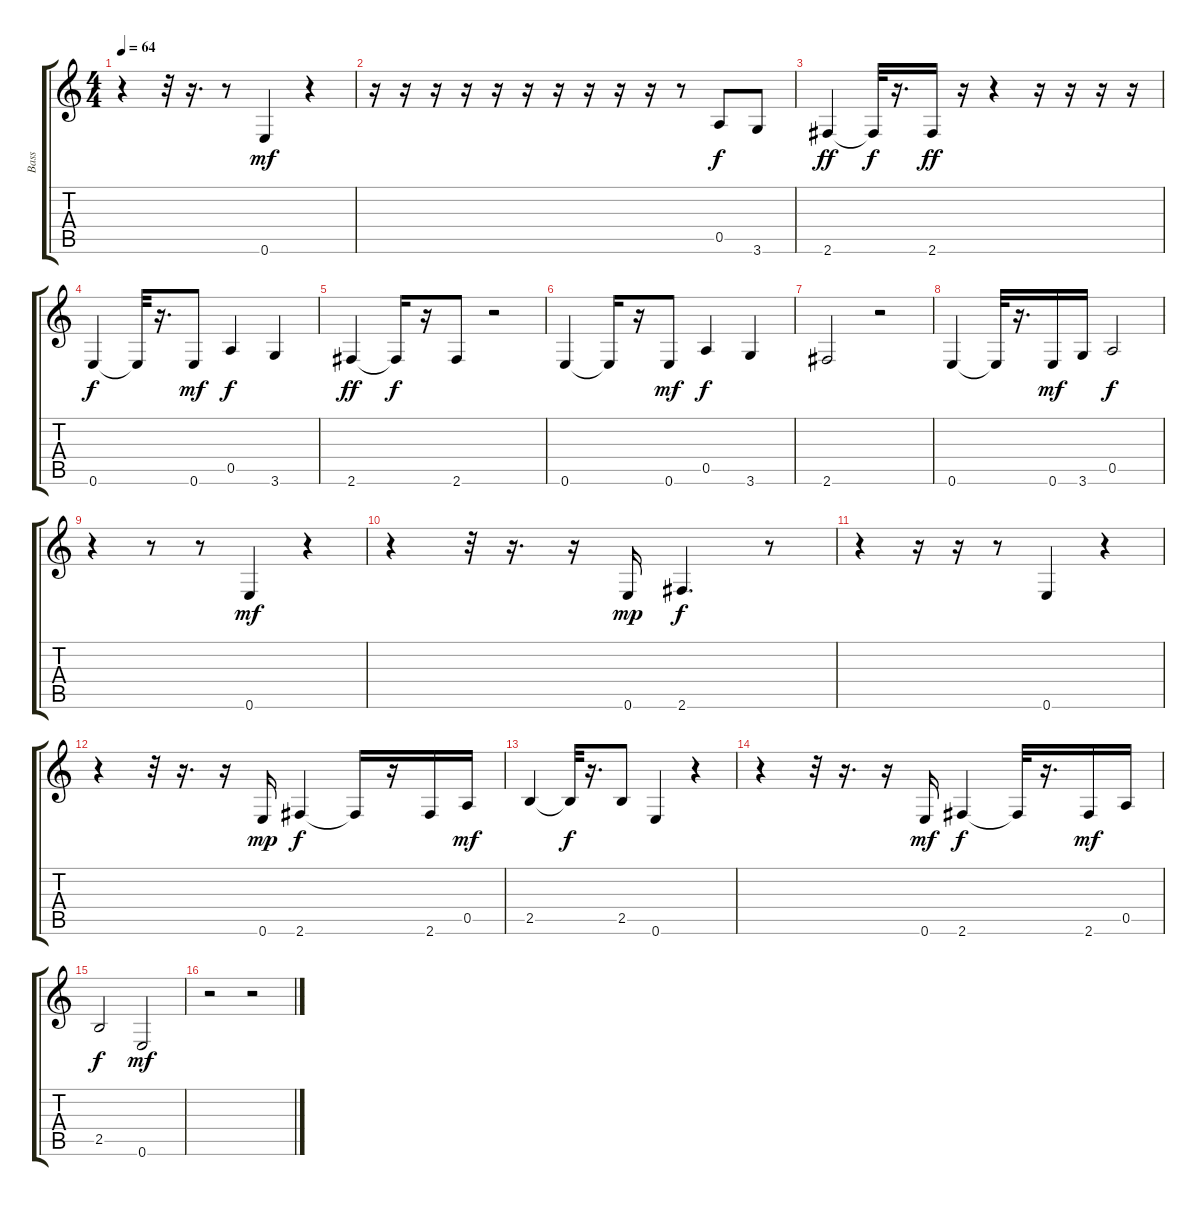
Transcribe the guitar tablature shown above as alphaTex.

\track ("Bass" "Bass") {instrument fretlessbass}
\staff {score tabs}
\tuning (E4 B3 G3 D3 A2 E2) {hide}
\ts (4 4)
\tempo 64
\clef g2
\ks c
r.4{dy f} r.32 r.16{d} r.8 0.6.4{dy mf} r.4 |
r.16 r.16 r.16 r.16 r.16 r.16 r.16 r.16 r.16 r.16 r.8 0.5.8{dy f} 3.6.8 |
2.6.4{dy ff} 2.6{t}.32{dy f} r.16{d} 2.6.16{dy ff} r.16 r.4 r.16 r.16 r.16 r.16 |
0.6.4{dy f} 0.6{t}.32 r.16{d} 0.6.8{dy mf} 0.5.4{dy f} 3.6.4 |
2.6.4{dy ff} 2.6{t}.16{dy f} r.16 2.6.8 r.2 |
0.6.4 0.6{t}.16 r.16 0.6.8{dy mf} 0.5.4{dy f} 3.6.4 |
2.6.2 r.2 |
0.6.4 0.6{t}.32 r.16{d} 0.6.16{dy mf} 3.6.16 0.5.2{dy f} |
r.4 r.8 r.8 0.6.4{dy mf} r.4 |
r.4 r.32 r.16{d} r.16 0.6.16{dy mp} 2.6.4{d dy f} r.8 |
r.4 r.16 r.16 r.8 0.6.4 r.4 |
r.4 r.32 r.16{d} r.16 0.6.16{dy mp} 2.6.4{dy f} 2.6{t}.16 r.16 2.6.16 0.5.16{dy mf} |
2.5.4 2.5{t}.32{dy f} r.16{d} 2.5.8 0.6.4 r.4 |
r.4 r.32 r.16{d} r.16 0.6.16{dy mf} 2.6.4{dy f} 2.6{t}.32 r.16{d} 2.6.16{dy mf} 0.5.16 |
2.5.2{dy f} 0.6.2{dy mf} |
r.2 r.2
